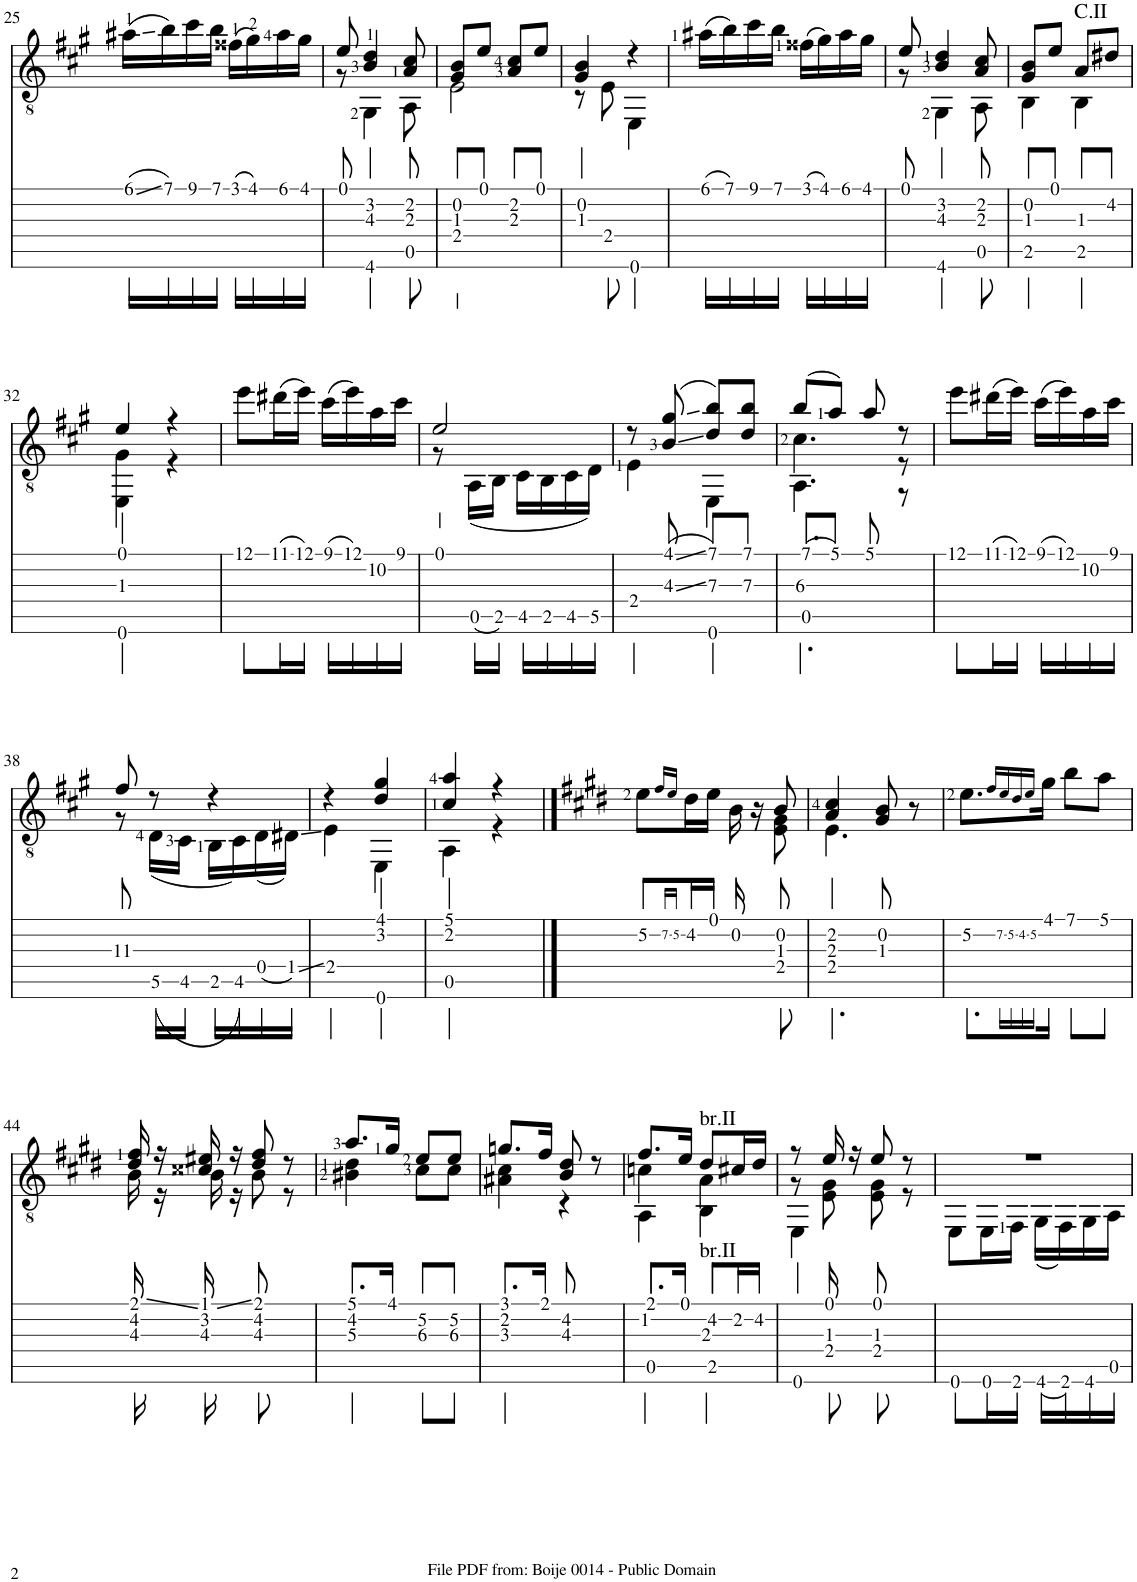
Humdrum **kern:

**kern	**kern
*part2	*part1
*staff2	*staff1
*I"Chitarra classica (Intavolatura)	*I"Guitar
!!LO:PB:g=z
*	*clefGv2
*k[f#c#g#]	*k[f#c#g#]
*M2/4	*M2/4
=25	=25
(16a#X\LL	(16a#X\LL
16b\)	16b\)
16cc#\	16cc#\
16b\JJ	16b\JJ
(16f##X\LL	(16f##X\LL
16g#\)	16g#\)
16a#\	16a#\
16g#\JJ	16g#\JJ
=26	=26
*^	*^
8e/	8r	8e/	8r
4B/ 4d/	4GG#\	4B/ 4d/	4GG#\
8A/ 8c#/	8AA\	8A/ 8c#/	8AA\
=27	=27	=27	=27
8G#/ 8B/L	2E\	8G#/ 8B/L	2E\
8e/J	.	8e/J	.
8A/ 8c#/L	.	8A/ 8c#/L	.
8e/J	.	8e/J	.
=28	=28	=28	=28
4G#/ 4B/	8r	4G#/ 4B/	8r
.	8E\	.	8E\
4r	4EE\	4r	4EE\
*v	*v	*	*
*	*v	*v
=29	=29
(16a#X\LL	(16a#X\LL
16b\)	16b\)
16cc#\	16cc#\
16b\JJ	16b\JJ
(16f##X\LL	(16f##X\LL
16g#\)	16g#\)
16a#\	16a#\
16g#\JJ	16g#\JJ
=30	=30
*^	*^
8e/	8r	8e/	8r
4B/ 4d/	4GG#\	4B/ 4d/	4GG#\
8A/ 8c#/	8AA\	8A/ 8c#/	8AA\
=31	=31	=31	=31
8G#/ 8B/L	4BB\	8G#/ 8B/L	4BB\
8e/J	.	8e/J	.
!	!	!LO:TX:a:t=C.II	!
8G#/L	4BB\	8A/L	4BB\
8d#X/J	.	8d#X/J	.
!!LO:LB:g=z	!!
=32	=32	=32	=32
4e/	4EE\ 4G#\	4e/	4EE\ 4G#\
4r	4r	4r	4r
*v	*v	*	*
*	*v	*v
=33	=33
8ee\L	8ee\L
(16dd#X\L	(16dd#X\L
16ee\JJ)	16ee\JJ)
(16cc#\LL	(16cc#\LL
16ee\)	16ee\)
16a\	16a\
16cc#\JJ	16cc#\JJ
=34	=34
*^	*^
2e/	8r	2e/	8r
.	(16AA\LL	.	(16AA\LL
.	16BB\JJ)	.	16BB\JJ
.	16C#\LL	.	16C#\LL
.	16BB\	.	16BB\
.	16C#\	.	16C#\
.	16D\JJ	.	16D\JJ)
=35	=35	=35	=35
8r	4E\	8r	4E\
(8B/ 8g#/	.	(8B/ 8g#/	.
8d/ 8b/L)	4EE\	8d/ 8b/L)	4EE\
8d/ 8b/J	.	8d/ 8b/J	.
=36	=36	=36	=36
*	*^	*	*^
(8b/L	4.c#\	4.AA/	(8b/L	4.c#\	4.AA\
8a/J)	.	.	8a/J)	.	.
8a/	.	.	8a/	.	.
8r	8r	8r	8r	8r	8r
*v	*v	*v	*	*	*
*	*v	*v	*v
=37	=37
8ee\L	8ee\L
(16dd#X\L	(16dd#X\L
16ee\JJ)	16ee\JJ)
(16cc#\LL	(16cc#\LL
16ee\)	16ee\)
16a\	16a\
16cc#\JJ	16cc#\JJ
!!LO:LB:g=z
=38	=38
*^	*^
8f#/	8r	8f#/	8r
8r	(16D\LL	8r	(16D\LL
.	16C#\JJ	.	16C#\JJ
4r	16BB\LL	4r	16BB\LL
.	16C#\)	.	16C#\)
.	(16D\	.	(16D\
.	16D#X\JJ)	.	16D#X\JJ)
=39	=39	=39	=39
4r	4E\	4r	4E\
4d/ 4g#/	4EE\	4d/ 4g#/	4EE\
=40	=40	=40	=40
4c#/ 4a/	4AA\	4c#/ 4a/	4AA\
4r	4r	4r	4r
==41	==41	==41	==41
*k[f#c#g#d#]	*	*k[f#c#g#d#]	*
8e/L	4.ryy	8e\L	4.ryy
16qf#/LL	.	16qf#/LL	.
16qe/JJ	.	16qe/JJ	.
16d#/L	.	16d#\L	.
16e/JJ	.	16e\JJ	.
16B/	.	16B\	.
16r	.	16r	.
8B/	8E\ 8G#\	8B/	8E\ 8G#\
=42	=42	=42	=42
4A/ 4c#/	4.E\	4A/ 4c#/	4.E\
8G#/ 8B/	.	8G#/ 8B/	.
8r	8ryy	8r	8ryy
*v	*v	*	*
*	*v	*v
=43	=43
8.e\L	8.e\L
16qf#\LL	16qf#/LL
16qe\	16qe/
16qd#\	16qd#/
16qe\JJ	16qe/JJ
16g#\Jk	16g#\Jk
8b\L	8b\L
8a\J	8a\J
!!LO:LB:g=z
=44	=44
*^	*^
16d#/ 16f#/	16B\	16d#/ 16f#/	16B\
16r	16r	16r	16r
16c##X/ 16e#X/	16B\	16c##X/ 16e#X/	16B\
16r	16r	16r	16r
8d#/ 8f#/	8B\	8d#/ 8f#/	8B\
8r	8r	8r	8r
=45	=45	=45	=45
8.a/L	4B#X\ 4d#\	8.a/L	4B#X\ 4d#\
16g#/Jk	.	16g#/Jk	.
8e/L	8c#\L	8e/L	8c#\L
8e/J	8c#\J	8e/J	8c#\J
=46	=46	=46	=46
8.gn/L	4A#X\ 4c#\	8.gn/L	4A#X\ 4c#\
16f#/Jk	.	16f#/Jk	.
8B/ 8d#/	4r	8B/ 8d#/	4r
8r	.	8r	.
=47	=47	=47	=47
*	*^	*	*^
8.f#/L	4cn\	4AA/	8.f#/L	4cn\	4AA\
16e/Jk	.	.	16e/Jk	.	.
!	!	!	!LO:TX:a:t=br.II	!	!
!LO:TX:a:t=br.II	!	!	!	!	!
8d#/L	4A\	4BB/	8d#/L	4A\	4BB\
16c#X/L	.	.	16c#X/L	.	.
16d#/JJ	.	.	16d#/JJ	.	.
=48	=48	=48	=48	=48	=48
8r	8r	4EE/	8r	8r	4EE\
16e/	8E\ 8G#\	.	16e/	8E\ 8G#\	.
16r	.	.	16r	.	.
8e/	8E\ 8G#\	4ryy	8e/	8E\ 8G#\	4ryy
8r	8r	.	8r	8r	.
*	*v	*v	*	*	*
*	*	*	*v	*v
=49	=49	=49	=49
2r	8EE\L	2r	8EE\L
.	16EE\L	.	16EE\L
.	16FF#\JJ	.	16FF#\JJ
.	(16GG#\LL	.	(16GG#\LL
.	16FF#\)	.	16FF#\)
.	16GG#\	.	16GG#\
.	16AA\JJ	.	16AA\JJ
*v	*v	*	*
*	*v	*v
=	=
*-	*-
